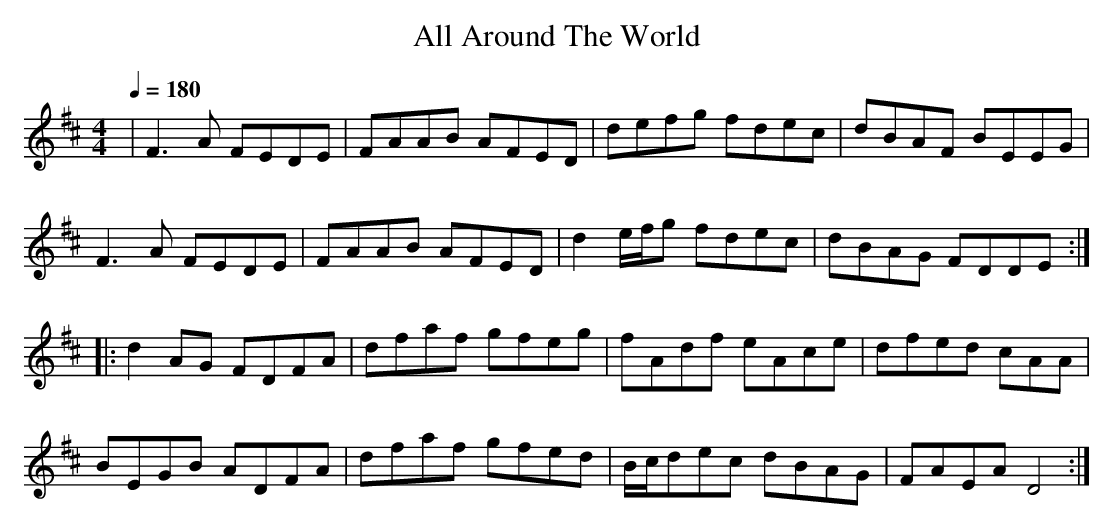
X:1
T:All Around The World
M:4/4
L:1/8
Q:1/4=180
K:D
|F3A FEDE|FAAB AFED|defg fdec|dBAF BEEG|
F3A FEDE|FAAB AFED|d2e/2f/2g fdec|dBAG FDDE:|:
d2AG FDFA|dfaf gfeg|fAdf eAce|dfed cAA|
BEGB ADFA|dfaf gfed|B/2c/2dec dBAG|FAEA D4:|
